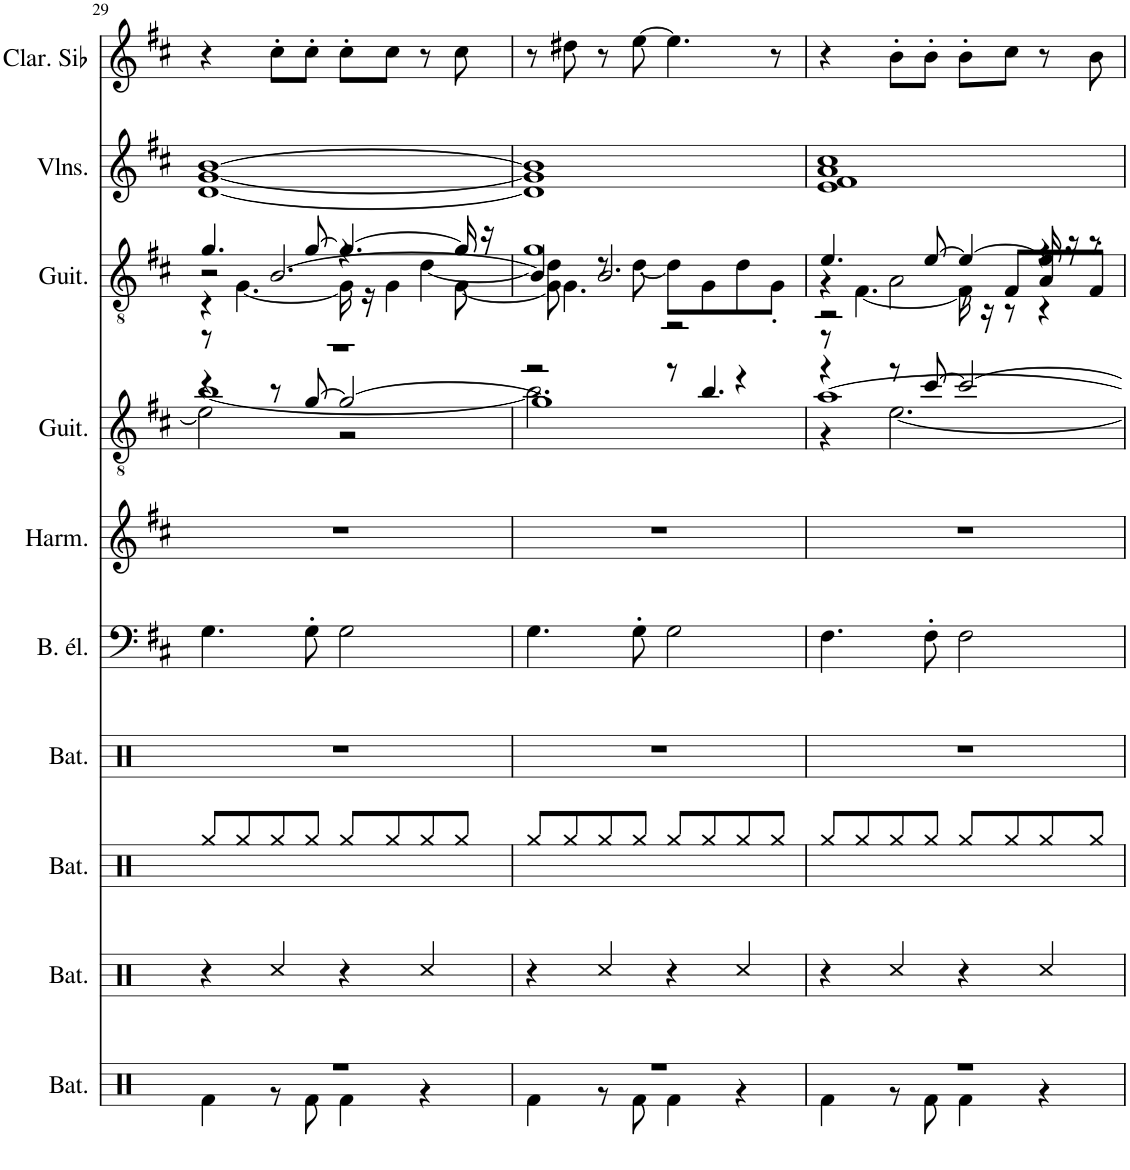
**kern	**kern	**kern	**kern	**kern	**kern	**kern	**kern	**kern	**kern
*part10	*part9	*part8	*part7	*part6	*part5	*part4	*part3	*part2	*part1
*staff10	*staff9	*staff8	*staff7	*staff6	*staff5	*staff4	*staff3	*staff2	*staff1
*I"Batterie, Drums	*I"Batterie, Drums	*I"Batterie, Drums	*I"Batterie, Drums	*I"Basse électrique, Electric Bass (finger)	*I"Harmonica, Harmonica	*I"Guitare acoustique, Electric Guitar (jazz)	*I"Guitare acoustique, Electric Guitar (jazz)	*I"Violons, String Ensemble 1	*I"Clarinette en Sib
*I'Bat.	*I'Bat.	*I'Bat.	*I'Bat.	*I'B. él.	*I'Harm.	*I'Guit.	*I'Guit.	*I'Vlns.	*I'Clar. Sib
!!LO:PB:g=z
*clefX	*clefX	*clefX	*clefX	*clefF4	*clefG2	*clefGv2	*clefGv2	*clefG2	*clefG2
*	*	*	*	*Trd7c12	*	*	*	*	*Trd1c2
*k[]	*k[]	*k[]	*k[]	*k[f#c#]	*k[f#c#]	*k[f#c#]	*k[f#c#]	*k[f#c#]	*k[f#c#]
*M4/4	*M4/4	*M4/4	*M4/4	*M4/4	*M4/4	*M4/4	*M4/4	*M4/4	*M4/4
=29	=29	=29	=29	=29	=29	=29	=29	=29	=29
*^	*	*	*	*	*	*^	*^	*	*
*	*	*	*	*	*	*	*	*^	*	*^	*	*
*	*	*	*	*	*	*	*	*	*^	*	*	*^	*	*
1r	4Rf\	4r	8Rgg/L	1r	4.G\	1r	1r	[1b	4r	2e\]	4.g/	2r	4r	8r	[1d [1g [1b	4r
.	.	.	8Rgg/	.	.	.	.	.	.	.	.	.	.	[4.G\	.	.
.	8r	4Rcc/	8Rgg/	.	.	.	.	.	8r	.	.	.	[2.B/	.	.	8cc#'\L
.	8Rf\	.	8Rgg/J	.	8G'\	.	.	.	[8g/	.	[8g/	.	.	.	.	8cc#'\J
.	4Rf\	4r	8Rgg/L	.	2G\	.	.	.	2g/_	2r	4.g/_	4r	.	16G\]	.	8cc#'\L
.	.	.	.	.	.	.	.	.	.	.	.	.	.	16r	.	.
.	.	.	8Rgg/	.	.	.	.	.	.	.	.	.	.	4G\	.	8cc#\J
.	4r	4Rcc/	8Rgg/	.	.	.	.	.	.	.	.	[4d\	.	.	.	8r
.	.	.	8Rgg/J	.	.	.	.	.	.	.	16g/]	.	.	[8G\	.	8cc#\
.	.	.	.	.	.	.	.	.	.	.	16r	.	.	.	.	.
*	*	*	*	*	*	*	*	*	*v	*v	*	*	*	*	*	*
=30	=30	=30	=30	=30	=30	=30	=30	=30	=30	=30	=30	=30	=30	=30	=30
1r	4Rf\	4r	8Rgg/L	1r	4.G\	1r	2r	2.b\]	1g]	1g	4d\]	4B/]	8G\]	1d] 1g] 1b]	8r
.	.	.	8Rgg/	.	.	.	.	.	.	.	.	.	4.G\	.	8dd#X\
.	8r	4Rcc/	8Rgg/	.	.	.	.	.	.	.	8r	2.B/	.	.	8r
.	8Rf\	.	8Rgg/J	.	8G'\	.	.	.	.	.	[8d\	.	.	.	[8ee\
.	4Rf\	4r	8Rgg/L	.	2G\	.	8r	.	.	.	8d\L]	.	2r	.	4.ee\]
.	.	.	8Rgg/	.	.	.	4.b/	.	.	.	8G\	.	.	.	.
.	4r	4Rcc/	8Rgg/	.	.	.	.	4r	.	.	8d\	.	.	.	.
.	.	.	8Rgg/J	.	.	.	.	.	.	.	8G'\J	.	.	.	8r
=31	=31	=31	=31	=31	=31	=31	=31	=31	=31	=31	=31	=31	=31	=31	=31
1r	4Rf\	4r	8Rgg/L	1r	4.F#\	1r	4r	[1a	4r	4.e/	4r	2r	8r	1e 1f# 1a 1cc#	4r
.	.	.	8Rgg/	.	.	.	.	.	.	.	.	.	[4.F#\	.	.
.	8r	4Rcc/	8Rgg/	.	.	.	8r	.	[2.e\	.	2A\	.	.	.	8b'\L
.	8Rf\	.	8Rgg/J	.	8F#'\	.	[8cc#/	.	.	[8e/	.	.	.	.	8b'\J
.	4Rf\	4r	8Rgg/L	.	2F#\	.	2cc#/_	.	.	4e/_	.	8r	16F#\]	.	8b'\L
.	.	.	.	.	.	.	.	.	.	.	.	.	16r	.	.
.	.	.	8Rgg/	.	.	.	.	.	.	.	.	8F#/L	8r	.	8cc#\J
.	4r	4Rcc/	8Rgg/	.	.	.	.	.	.	16e/]	4r	8A/	4r	.	8r
.	.	.	.	.	.	.	.	.	.	16r	.	.	.	.	.
.	.	.	8Rgg/J	.	.	.	.	.	.	8r	.	8F#'/J	.	.	8b\
*	*	*	*	*	*	*	*v	*v	*v	*	*	*	*	*	*
*v	*v	*	*	*	*	*	*	*v	*v	*v	*v	*	*
=	=	=	=	=	=	=	=	=	=
*-	*-	*-	*-	*-	*-	*-	*-	*-	*-
